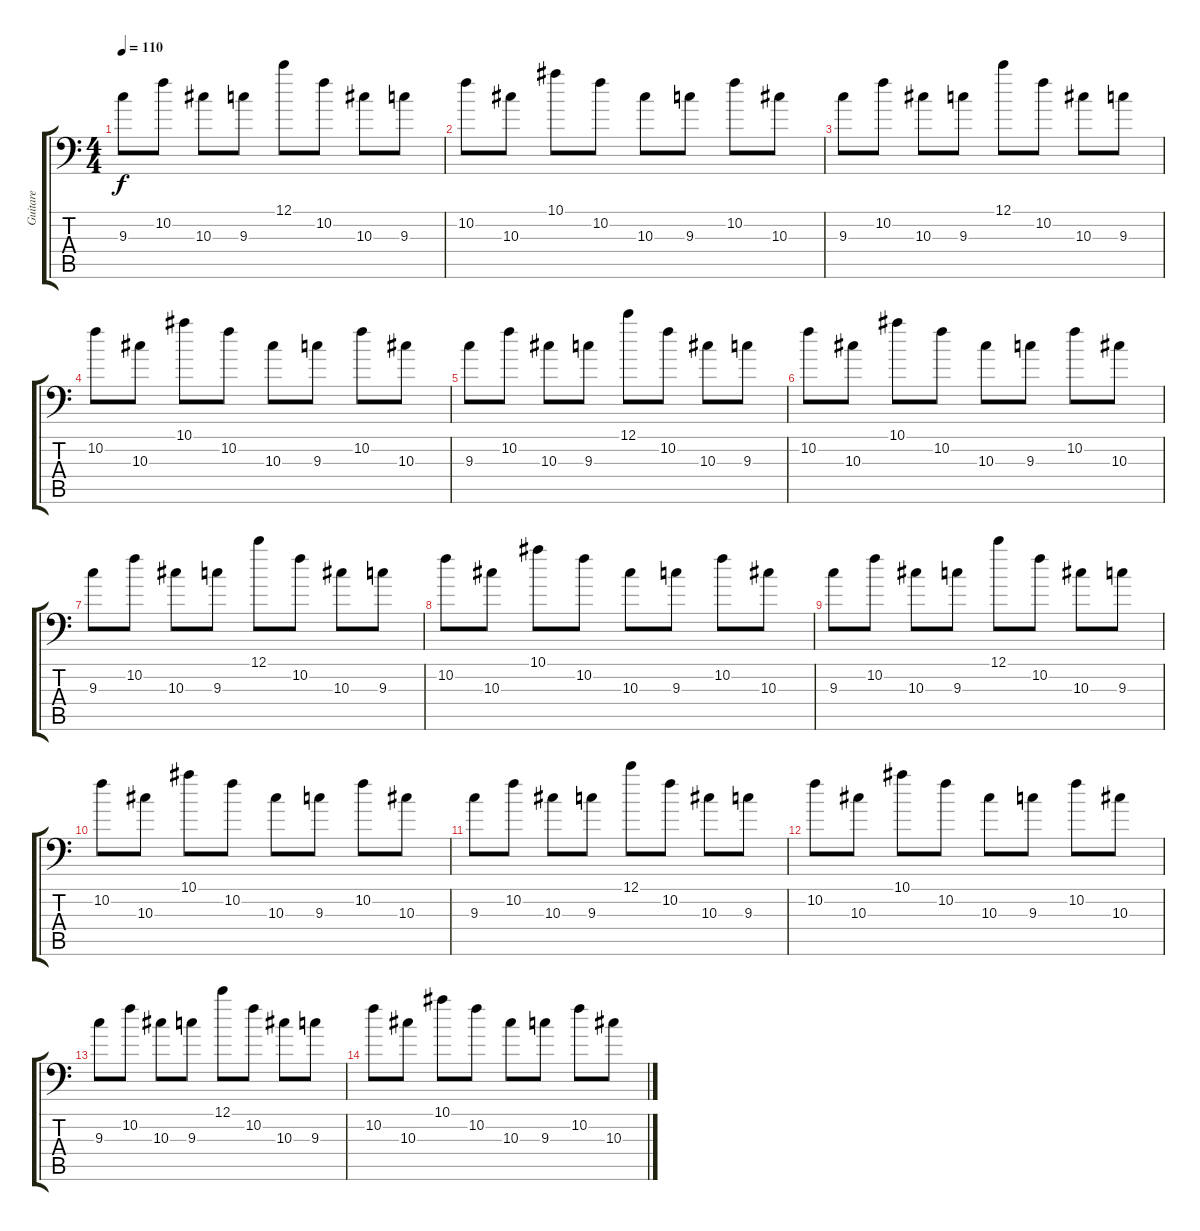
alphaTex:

\track ("Guitare" "Guitare") {instrument electricguitarjazz}
\staff {score tabs}
\tuning (C4 G3 Eb3 Bb2 F2 Bb1) {hide}
\ts (4 4)
\section ("" "")
\tempo 110
\clef f4
\ks c
9.3.8{dy f} 10.2.8 10.3.8 9.3.8 12.1.8 10.2.8 10.3.8 9.3.8 |
10.2.8 10.3.8 10.1.8 10.2.8 10.3.8 9.3.8 10.2.8 10.3.8 |
9.3.8 10.2.8 10.3.8 9.3.8 12.1.8 10.2.8 10.3.8 9.3.8 |
10.2.8 10.3.8 10.1.8 10.2.8 10.3.8 9.3.8 10.2.8 10.3.8 |
9.3.8 10.2.8 10.3.8 9.3.8 12.1.8 10.2.8 10.3.8 9.3.8 |
10.2.8 10.3.8 10.1.8 10.2.8 10.3.8 9.3.8 10.2.8 10.3.8 |
9.3.8 10.2.8 10.3.8 9.3.8 12.1.8 10.2.8 10.3.8 9.3.8 |
10.2.8 10.3.8 10.1.8 10.2.8 10.3.8 9.3.8 10.2.8 10.3.8 |
\section ("" "")
9.3.8 10.2.8 10.3.8 9.3.8 12.1.8 10.2.8 10.3.8 9.3.8 |
10.2.8 10.3.8 10.1.8 10.2.8 10.3.8 9.3.8 10.2.8 10.3.8 |
9.3.8 10.2.8 10.3.8 9.3.8 12.1.8 10.2.8 10.3.8 9.3.8 |
10.2.8 10.3.8 10.1.8 10.2.8 10.3.8 9.3.8 10.2.8 10.3.8 |
9.3.8{volume 7} 10.2.8 10.3.8 9.3.8 12.1.8 10.2.8 10.3.8 9.3.8 |
10.2.8{volume 1} 10.3.8 10.1.8 10.2.8 10.3.8 9.3.8 10.2.8 10.3.8
